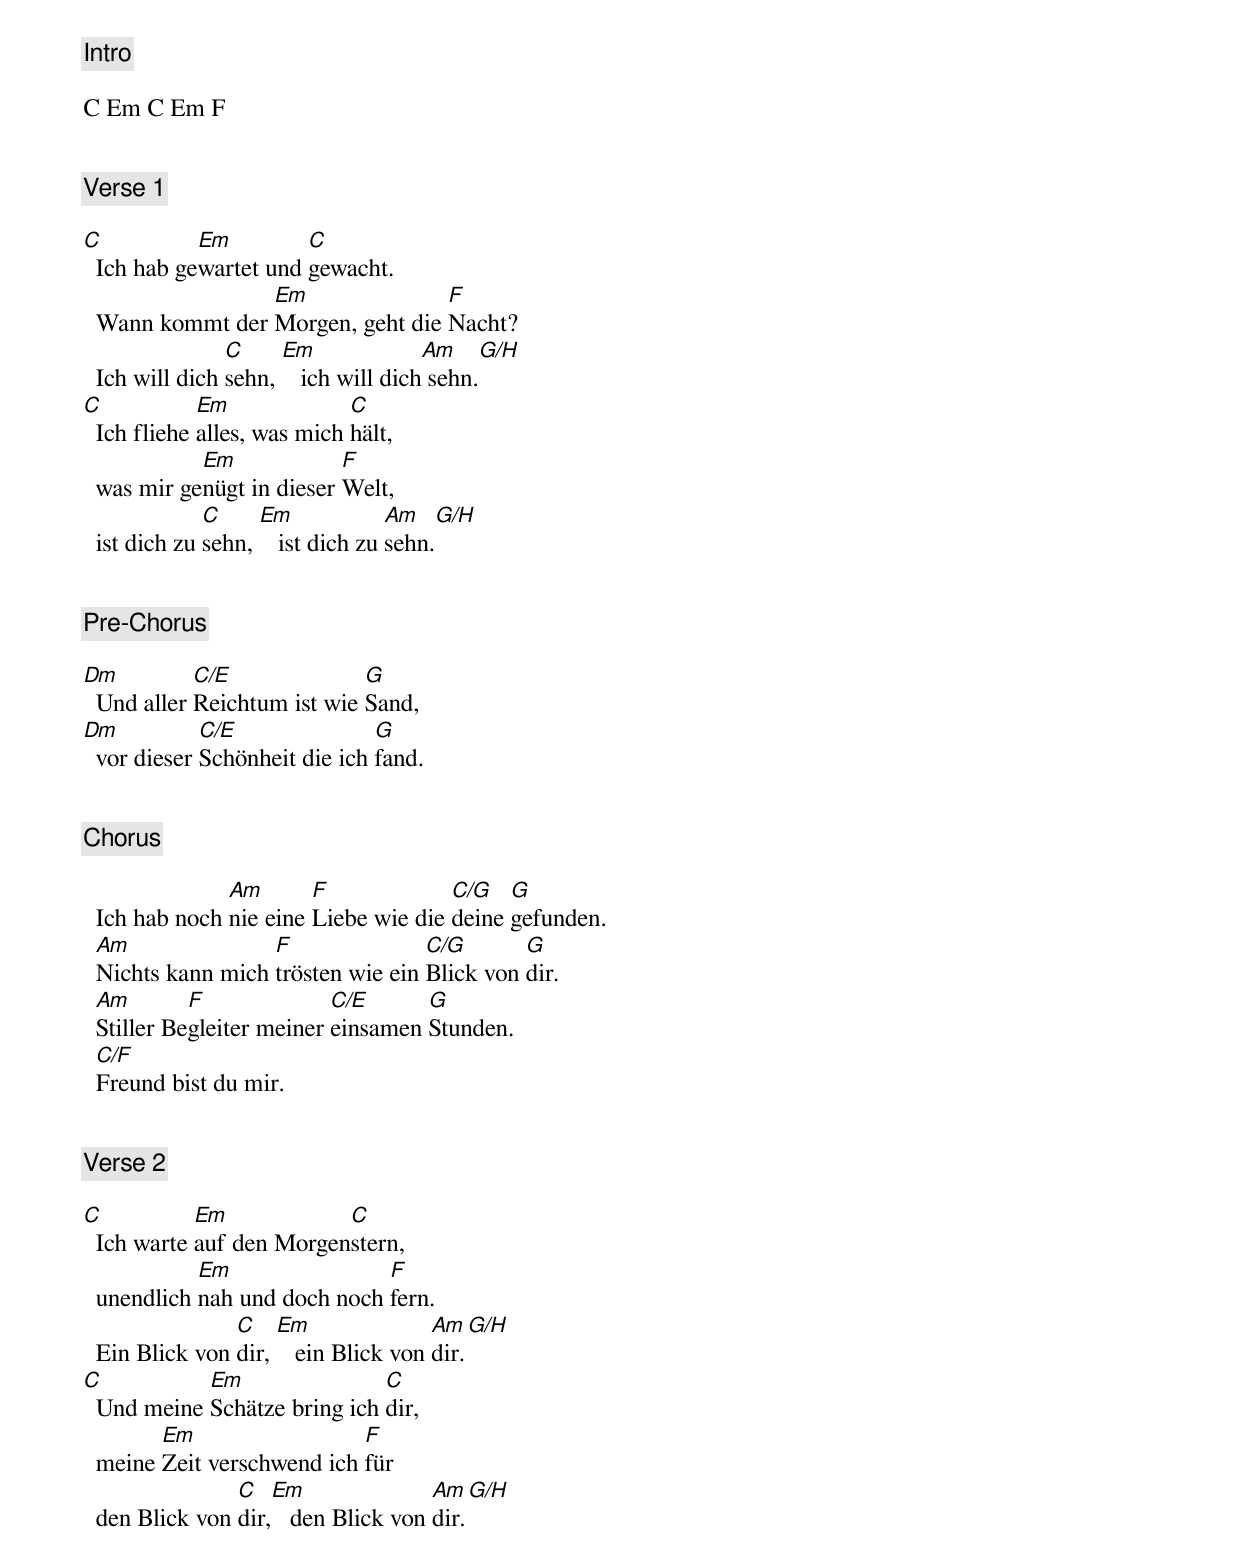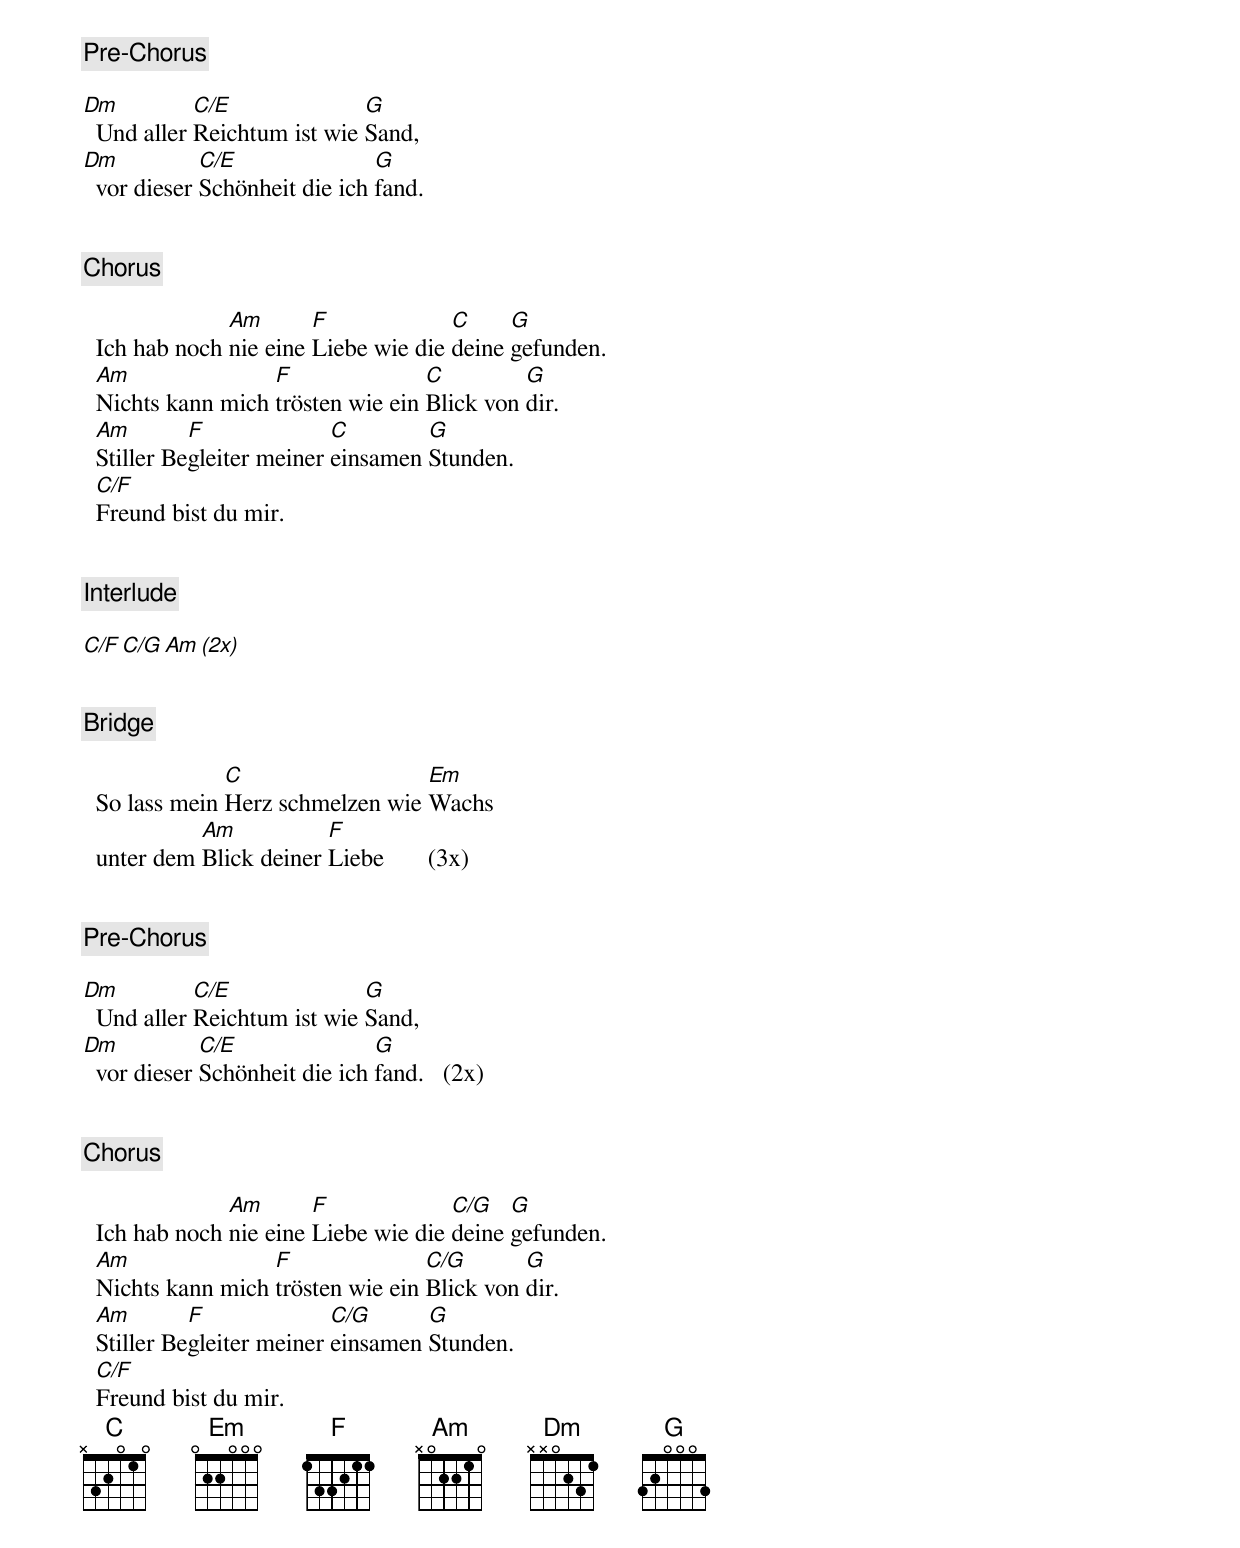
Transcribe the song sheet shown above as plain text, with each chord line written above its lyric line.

[Intro]

C Em C Em F


[Verse 1]

C           Em         C
  Ich hab gewartet und gewacht.
                 Em               F
  Wann kommt der Morgen, geht die Nacht?
                C     Em              Am    G/H
  Ich will dich sehn,    ich will dich sehn.
C            Em              C
  Ich fliehe alles, was mich hält,
            Em             F
  was mir genügt in dieser Welt,
              C     Em             Am     G/H
  ist dich zu sehn,    ist dich zu sehn.


[Pre-Chorus]

Dm          C/E              G
  Und aller Reichtum ist wie Sand,
Dm           C/E               G
  vor dieser Schönheit die ich fand.


[Chorus]

               Am       F             C/G   G
  Ich hab noch nie eine Liebe wie die deine gefunden.
  Am               F               C/G       G
  Nichts kann mich trösten wie ein Blick von dir.
  Am        F              C/E      G
  Stiller Begleiter meiner einsamen Stunden.
  C/F
  Freund bist du mir.


[Verse 2]

C           Em            C
  Ich warte auf den Morgenstern,
            Em                F
  unendlich nah und doch noch fern.
                C    Em               Am     G/H
  Ein Blick von dir,    ein Blick von dir.
C           Em                C
  Und meine Schätze bring ich dir,
        Em                  F
  meine Zeit verschwend ich für
                C   Em               Am      G/H
  den Blick von dir,   den Blick von dir.


[Pre-Chorus]

Dm          C/E              G
  Und aller Reichtum ist wie Sand,
Dm           C/E               G
  vor dieser Schönheit die ich fand.


[Chorus]

               Am       F             C     G
  Ich hab noch nie eine Liebe wie die deine gefunden.
  Am               F               C         G
  Nichts kann mich trösten wie ein Blick von dir.
  Am        F              C        G
  Stiller Begleiter meiner einsamen Stunden.
  C/F
  Freund bist du mir.


[Interlude]

C/F C/G Am   (2x)


[Bridge]

               C                  Em
  So lass mein Herz schmelzen wie Wachs
            Am           F
  unter dem Blick deiner Liebe       (3x)


[Pre-Chorus]

Dm          C/E              G
  Und aller Reichtum ist wie Sand,
Dm           C/E               G
  vor dieser Schönheit die ich fand.   (2x)


[Chorus]

               Am       F             C/G   G
  Ich hab noch nie eine Liebe wie die deine gefunden.
  Am               F               C/G       G
  Nichts kann mich trösten wie ein Blick von dir.
  Am        F              C/G      G
  Stiller Begleiter meiner einsamen Stunden.
  C/F
  Freund bist du mir.
